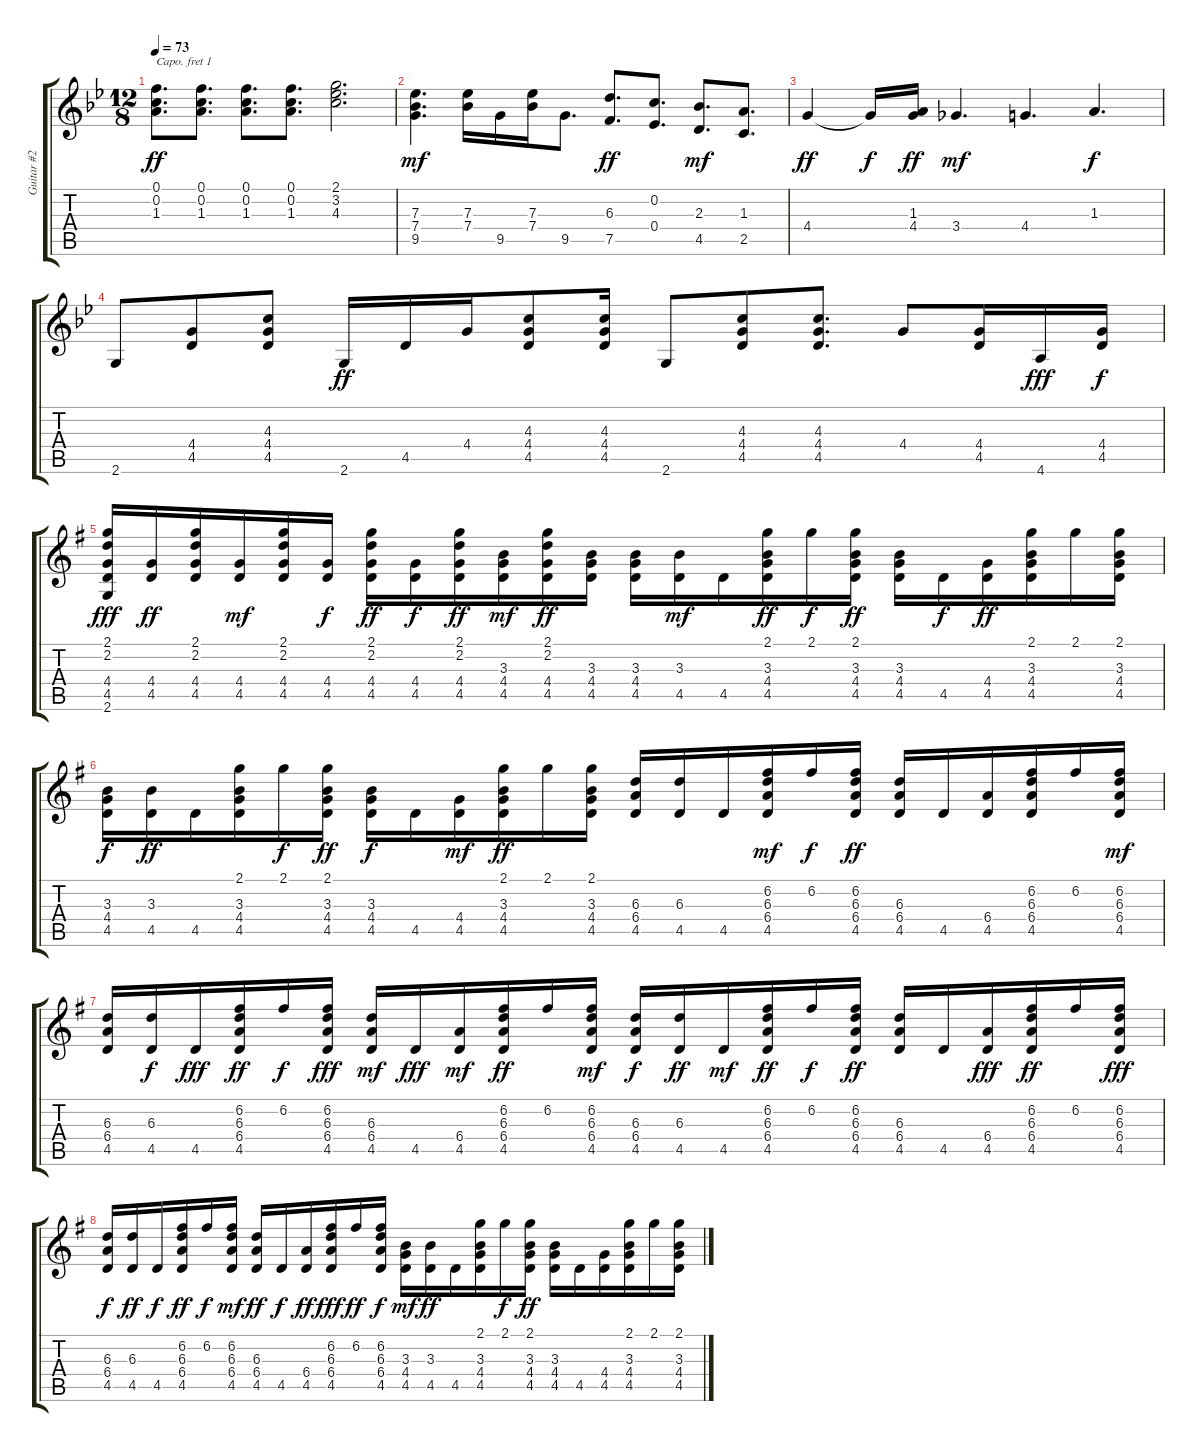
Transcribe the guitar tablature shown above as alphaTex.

\track ("Guitar #2" "Guitar #2") {instrument acousticguitarnylon}
\staff {score tabs}
\capo 1
\tuning (E4 B3 G3 D3 A2 E2) {hide}
\ts (12 8)
\tempo 73
\clef g2
\ks bb
(0.1 0.2 1.3).8{d dy ff} (0.1 0.2 1.3).8{d} (0.1 0.2 1.3).8{d} (0.1 0.2 1.3).8{d} (2.1 3.2 4.3).2{d} |
(7.3 7.4 9.5).4{d dy mf} (7.3 7.4).16 9.5.16 (7.3 7.4).16 9.5.8{d} (6.3 7.5).8{d dy ff} (0.2 0.4).8{d} (2.3 4.5).8{d dy mf} (1.3 2.5).8{d} |
4.4.4{dy ff} 4.4{t}.16{dy f} (1.3 4.4).16{dy ff} 3.4.4{d dy mf} 4.4.4{d} 1.3.4{d dy f} |
2.6.8 (4.4 4.5).8 (4.3 4.4 4.5).8 2.6.16{dy ff} 4.5.16 4.4.16 (4.3 4.4 4.5).8 (4.3 4.4 4.5).16 2.6.8 (4.3 4.4 4.5).8 (4.3 4.4 4.5).8{d} 4.4.8 (4.4 4.5).16 4.6.16{dy fff} (4.4 4.5).16{dy f} |
\ks g
(2.1 2.2 4.4 4.5 2.6).16{dy fff} (4.4 4.5).16{dy ff} (2.1 2.2 4.4 4.5).16 (4.4 4.5).16{dy mf} (2.1 2.2 4.4 4.5).16 (4.4 4.5).16{dy f} (2.1 2.2 4.4 4.5).16{dy ff} (4.4 4.5).16{dy f} (2.1 2.2 4.4 4.5).16{dy ff} (3.3 4.4 4.5).16{dy mf} (2.1 2.2 4.4 4.5).16{dy ff} (3.3 4.4 4.5).16 (3.3 4.4 4.5).16 (3.3 4.5).16{dy mf} 4.5.16 (2.1 3.3 4.4 4.5).16{dy ff} 2.1.16{dy f} (2.1 3.3 4.4 4.5).16{dy ff} (3.3 4.4 4.5).16 4.5.16{dy f} (4.4 4.5).16{dy ff} (2.1 3.3 4.4 4.5).16 2.1.16 (2.1 3.3 4.4 4.5).16 |
(3.3 4.4 4.5).16{dy f} (3.3 4.5).16{dy ff} 4.5.16 (2.1 3.3 4.4 4.5).16 2.1.16{dy f} (2.1 3.3 4.4 4.5).16{dy ff} (3.3 4.4 4.5).16{dy f} 4.5.16 (4.4 4.5).16{dy mf} (2.1 3.3 4.4 4.5).16{dy ff} 2.1.16 (2.1 3.3 4.4 4.5).16 (6.3 6.4 4.5).16 (6.3 4.5).16 4.5.16 (6.2 6.3 6.4 4.5).16{dy mf} 6.2.16{dy f} (6.2 6.3 6.4 4.5).16{dy ff} (6.3 6.4 4.5).16 4.5.16 (6.4 4.5).16 (6.2 6.3 6.4 4.5).16 6.2.16 (6.2 6.3 6.4 4.5).16{dy mf} |
(6.3 6.4 4.5).16 (6.3 4.5).16{dy f} 4.5.16{dy fff} (6.2 6.3 6.4 4.5).16{dy ff} 6.2.16{dy f} (6.2 6.3 6.4 4.5).16{dy fff} (6.3 6.4 4.5).16{dy mf} 4.5.16{dy fff} (6.4 4.5).16{dy mf} (6.2 6.3 6.4 4.5).16{dy ff} 6.2.16 (6.2 6.3 6.4 4.5).16{dy mf} (6.3 6.4 4.5).16{dy f} (6.3 4.5).16{dy ff} 4.5.16{dy mf} (6.2 6.3 6.4 4.5).16{dy ff} 6.2.16{dy f} (6.2 6.3 6.4 4.5).16{dy ff} (6.3 6.4 4.5).16 4.5.16 (6.4 4.5).16{dy fff} (6.2 6.3 6.4 4.5).16{dy ff} 6.2.16 (6.2 6.3 6.4 4.5).16{dy fff} |
(6.3 6.4 4.5).16{dy f} (6.3 4.5).16{dy ff} 4.5.16{dy f} (6.2 6.3 6.4 4.5).16{dy ff} 6.2.16{dy f} (6.2 6.3 6.4 4.5).16{dy mf} (6.3 6.4 4.5).16{dy ff} 4.5.16{dy f} (6.4 4.5).16{dy ff} (6.2 6.3 6.4 4.5).16{dy fff} 6.2.16{dy ff} (6.2 6.3 6.4 4.5).16{dy f} (3.3 4.4 4.5).16{dy mf} (3.3 4.5).16{dy ff} 4.5.16 (2.1 3.3 4.4 4.5).16 2.1.16{dy f} (2.1 3.3 4.4 4.5).16{dy ff} (3.3 4.4 4.5).16 4.5.16 (4.4 4.5).16 (2.1 3.3 4.4 4.5).16 2.1.16 (2.1 3.3 4.4 4.5).16
